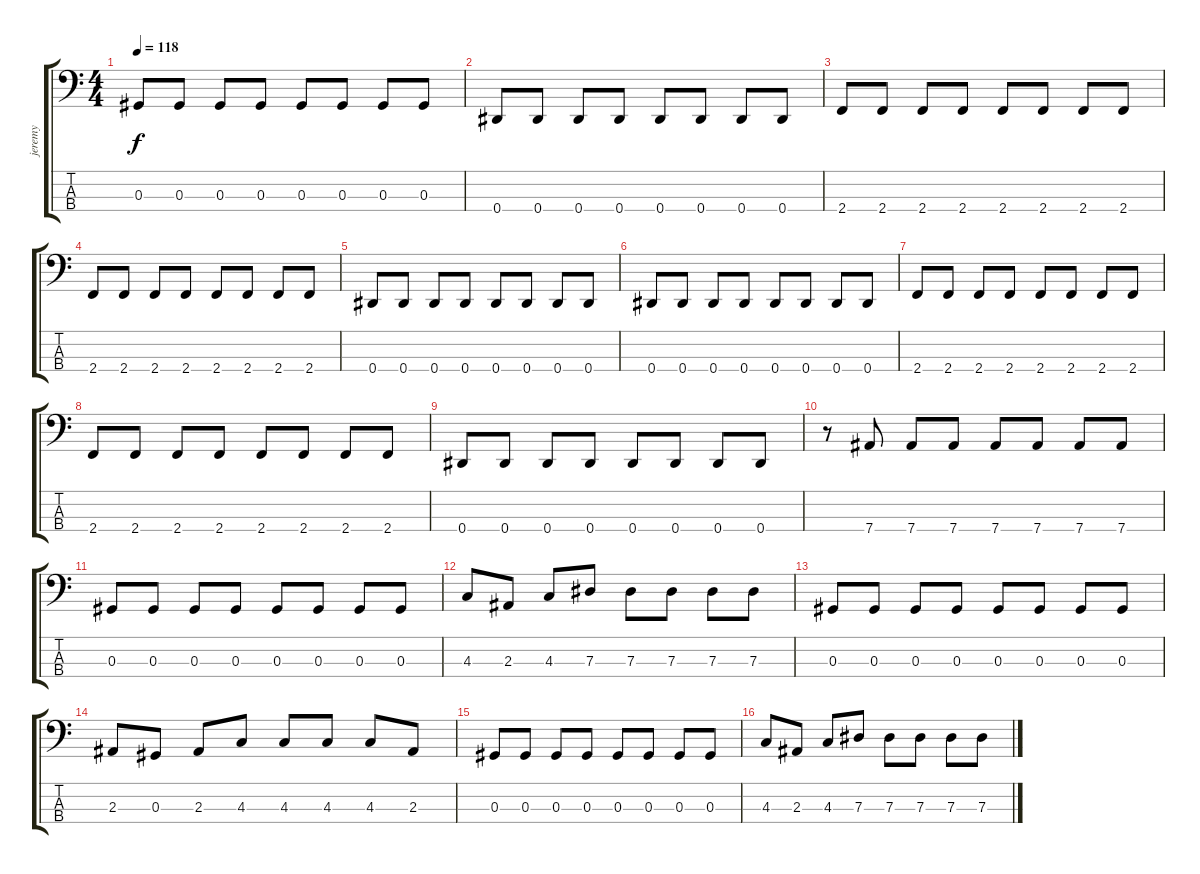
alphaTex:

\track ("jeremy" "jeremy") {instrument electricbasspick}
\staff {score tabs}
\tuning (Gb2 Db2 Ab1 Eb1) {hide}
\ts (4 4)
\tempo 118
\clef f4
\ks c
0.3.8{dy f} 0.3.8 0.3.8 0.3.8 0.3.8 0.3.8 0.3.8 0.3.8 |
0.4.8 0.4.8 0.4.8 0.4.8 0.4.8 0.4.8 0.4.8 0.4.8 |
2.4.8 2.4.8 2.4.8 2.4.8 2.4.8 2.4.8 2.4.8 2.4.8 |
2.4.8 2.4.8 2.4.8 2.4.8 2.4.8 2.4.8 2.4.8 2.4.8 |
0.4.8 0.4.8 0.4.8 0.4.8 0.4.8 0.4.8 0.4.8 0.4.8 |
0.4.8 0.4.8 0.4.8 0.4.8 0.4.8 0.4.8 0.4.8 0.4.8 |
2.4.8 2.4.8 2.4.8 2.4.8 2.4.8 2.4.8 2.4.8 2.4.8 |
2.4.8 2.4.8 2.4.8 2.4.8 2.4.8 2.4.8 2.4.8 2.4.8 |
0.4.8 0.4.8 0.4.8 0.4.8 0.4.8 0.4.8 0.4.8 0.4.8 |
r.8 7.4.8 7.4.8 7.4.8 7.4.8 7.4.8 7.4.8 7.4.8 |
0.3.8 0.3.8 0.3.8 0.3.8 0.3.8 0.3.8 0.3.8 0.3.8 |
4.3.8 2.3.8 4.3.8 7.3.8 7.3.8 7.3.8 7.3.8 7.3.8 |
0.3.8 0.3.8 0.3.8 0.3.8 0.3.8 0.3.8 0.3.8 0.3.8 |
2.3.8 0.3.8 2.3.8 4.3.8 4.3.8 4.3.8 4.3.8 2.3.8 |
0.3.8 0.3.8 0.3.8 0.3.8 0.3.8 0.3.8 0.3.8 0.3.8 |
4.3.8 2.3.8 4.3.8 7.3.8 7.3.8 7.3.8 7.3.8 7.3.8
